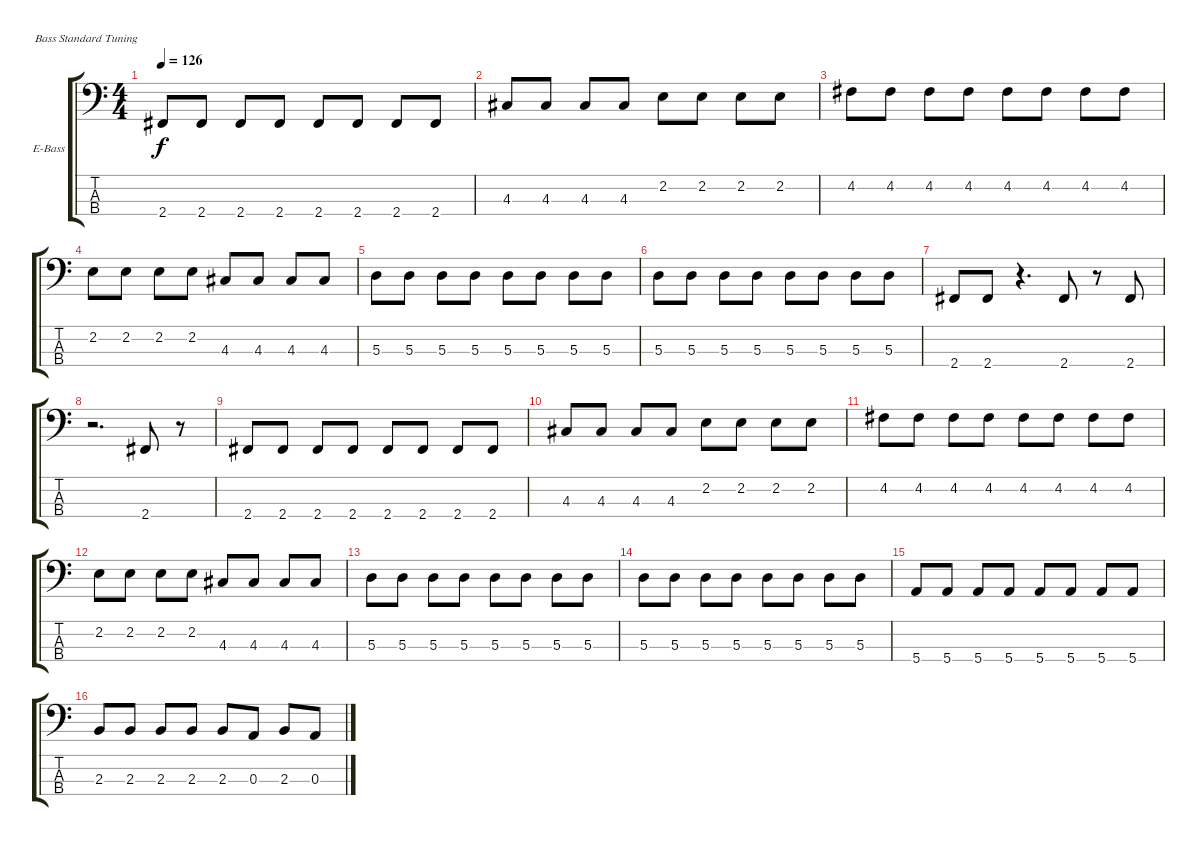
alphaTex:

\bracketExtendMode groupsimilarinstruments
\firstSystemTrackNameOrientation horizontal
\otherSystemsTrackNameOrientation horizontal
\track ("Basso" "E-Bass") {instrument electricbassfinger}
\staff {score tabs}
\tuning (G2 D2 A1 E1)
\ts (4 4)
\tempo 126
\clef f4
\ks c
2.4.8{dy f} 2.4.8 2.4.8 2.4.8 2.4.8 2.4.8 2.4.8 2.4.8 |
4.3.8 4.3.8 4.3.8 4.3.8 2.2.8 2.2.8 2.2.8 2.2.8 |
4.2.8 4.2.8 4.2.8 4.2.8 4.2.8 4.2.8 4.2.8 4.2.8 |
2.2.8 2.2.8 2.2.8 2.2.8 4.3.8 4.3.8 4.3.8 4.3.8 |
5.3.8 5.3.8 5.3.8 5.3.8 5.3.8 5.3.8 5.3.8 5.3.8 |
5.3.8 5.3.8 5.3.8 5.3.8 5.3.8 5.3.8 5.3.8 5.3.8 |
2.4.8 2.4.8 r.4{d} 2.4.8 r.8 2.4.8 |
r.2{d} 2.4.8 r.8 |
2.4.8 2.4.8 2.4.8 2.4.8 2.4.8 2.4.8 2.4.8 2.4.8 |
4.3.8 4.3.8 4.3.8 4.3.8 2.2.8 2.2.8 2.2.8 2.2.8 |
4.2.8 4.2.8 4.2.8 4.2.8 4.2.8 4.2.8 4.2.8 4.2.8 |
2.2.8 2.2.8 2.2.8 2.2.8 4.3.8 4.3.8 4.3.8 4.3.8 |
5.3.8 5.3.8 5.3.8 5.3.8 5.3.8 5.3.8 5.3.8 5.3.8 |
5.3.8 5.3.8 5.3.8 5.3.8 5.3.8 5.3.8 5.3.8 5.3.8 |
5.4.8 5.4.8 5.4.8 5.4.8 5.4.8 5.4.8 5.4.8 5.4.8 |
2.3.8 2.3.8 2.3.8 2.3.8 2.3.8 0.3.8 2.3.8 0.3.8
